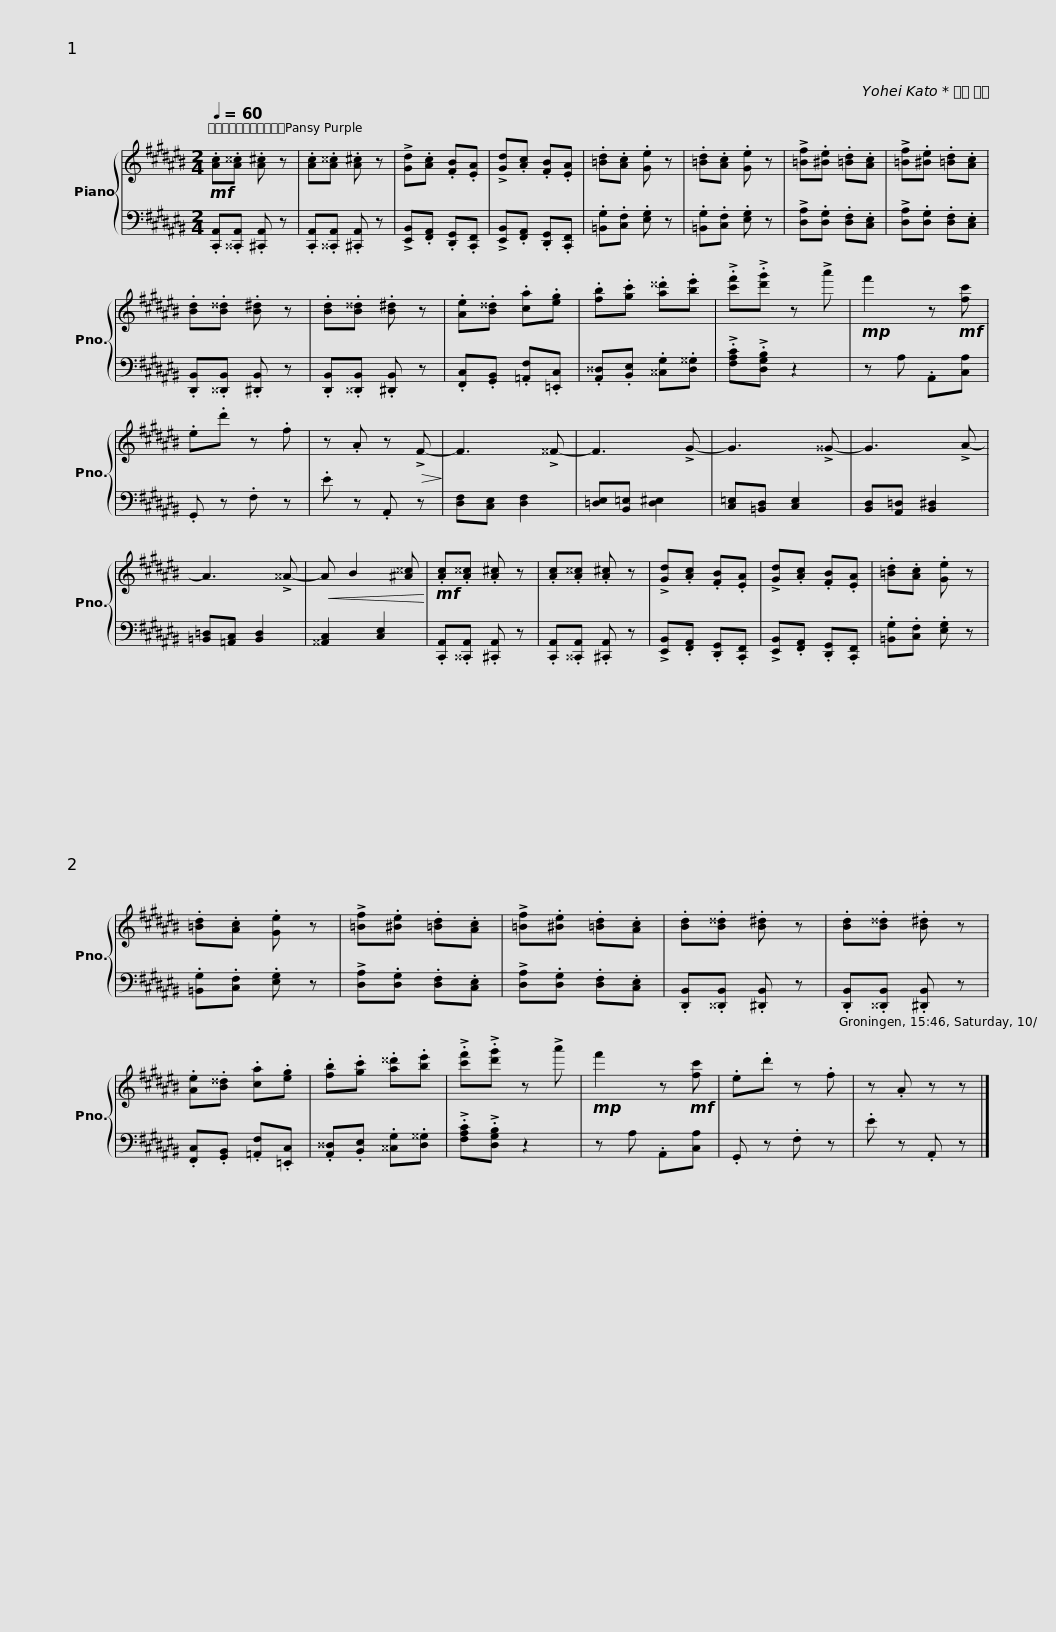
X:1
%%score { 1 | 2 }
L:1/8
Q:1/4=60
M:2/4
I:linebreak $
K:C#
V:1 treble
V:2 bass
V:1
!mf! .[Ac].[A^^c] .[A^c] z | .[Ac].[A^^c] .[A^c] z | !>![Gd].[Ac] .[FB].[EA] | !>![Gd].[Ac] .[FB].[EA] | .[=Bd].[Ac] .[Ge] z | %5
 .[=Bd].[Ac] .[Ge] z | !>![=Bf].[^Be] .[=Bd].[Ac] | !>![=Bf].[^Be] .[=Bd].[Ac] |$ .[Bd].[B^^d] .[B^d] z | .[Bd].[B^^d] .[B^d] z | %10
 .[Ae].[B^^d] .[ca].[eg] | .[fb].[gc'] .[a^^d'].[be'] | !>!.[c'f']!>!.[d'g'] z !>!a' |!mp! f'2 z!mf! [fc'] | .e.d' z .f | %15
 z .A z!>(! !>!F-!>)! |$ F3 !>!^^F- | F3 !>!G- | G3 !>!^^G- | G3 !>!A- | %20
 A3 !>!^^A- |!<(! A B2 [^A^^c]!<)! |!mf! .[Ac].[A^^c] .[A^c] z |$ .[Ac].[A^^c] .[A^c] z | !>![Gd].[Ac] .[FB].[EA] | %25
 !>![Gd].[Ac] .[FB].[EA] | .[=Bd].[Ac] .[Ge] z | .[=Bd].[Ac] .[Ge] z | !>![=Bf].[^Be] .[=Bd].[Ac] | !>![=Bf].[^Be] .[=Bd].[Ac] | %30
 .[Bd].[B^^d] .[B^d] z |$ .[Bd].[B^^d] .[B^d] z | .[Ae].[B^^d] .[ca].[eg] | .[fb].[gc'] .[a^^d'].[be'] | !>!.[c'f']!>!.[d'g'] z !>!a' | %35
!mp! f'2 z!mf! [fc'] | .e.d' z .f | z .A z z |] %38
V:2
 .[C,,A,,].[^^C,,A,,] .[^C,,A,,] z | .[C,,A,,].[^^C,,A,,] .[^C,,A,,] z | !>![E,,B,,].[F,,A,,] .[D,,G,,].[C,,F,,] | !>![E,,B,,].[F,,A,,] .[D,,G,,].[C,,F,,] | .[=B,,G,].[C,F,] .[E,G,] z | %5
 .[=B,,G,].[C,F,] .[E,G,] z | !>![D,A,].[D,G,] .[D,F,].[C,E,] | !>![D,A,].[D,G,] .[D,F,].[C,E,] |$ .[D,,B,,].[^^D,,B,,] .[^D,,B,,] z | .[D,,B,,].[^^D,,B,,] .[^D,,B,,] z | %10
 .[F,,C,].[G,,B,,] .[=A,,F,].[=E,,C,] | .[A,,^^D,].[B,,E,] .[^^C,G,].[D,^^G,] | !>!.[F,A,C]!>!.[D,G,B,] z2 | z A, .A,,[C,A,] | .G,, z .F, z | %15
 .E z .A,, z |$ [D,F,][C,E,] [D,F,]2 | [=D,E,][B,,=E,] [D,^E,]2 | [C,=E,][=B,,D,] [C,E,]2 | [B,,D,][A,,=D,] [B,,^D,]2 | %20
 [=B,,=D,][=A,,C,] [B,,D,]2 | [^^A,,C,]2 [C,E,]2 | .[C,,A,,].[^^C,,A,,] .[^C,,A,,] z |$ .[C,,A,,].[^^C,,A,,] .[^C,,A,,] z | !>![E,,B,,].[F,,A,,] .[D,,G,,].[C,,F,,] | %25
 !>![E,,B,,].[F,,A,,] .[D,,G,,].[C,,F,,] | .[=B,,G,].[C,F,] .[E,G,] z | .[=B,,G,].[C,F,] .[E,G,] z | !>![D,A,].[D,G,] .[D,F,].[C,E,] | !>![D,A,].[D,G,] .[D,F,].[C,E,] | %30
 .[D,,B,,].[^^D,,B,,] .[^D,,B,,] z |$ .[D,,B,,].[^^D,,B,,] .[^D,,B,,] z | .[F,,C,].[G,,B,,] .[=A,,F,].[=E,,C,] | .[A,,^^D,].[B,,E,] .[^^C,G,].[D,^^G,] | !>!.[F,A,C]!>!.[D,G,B,] z2 | %35
 z A, .A,,[C,A,] | .G,, z .F, z | .E z .A,, z |] %38
